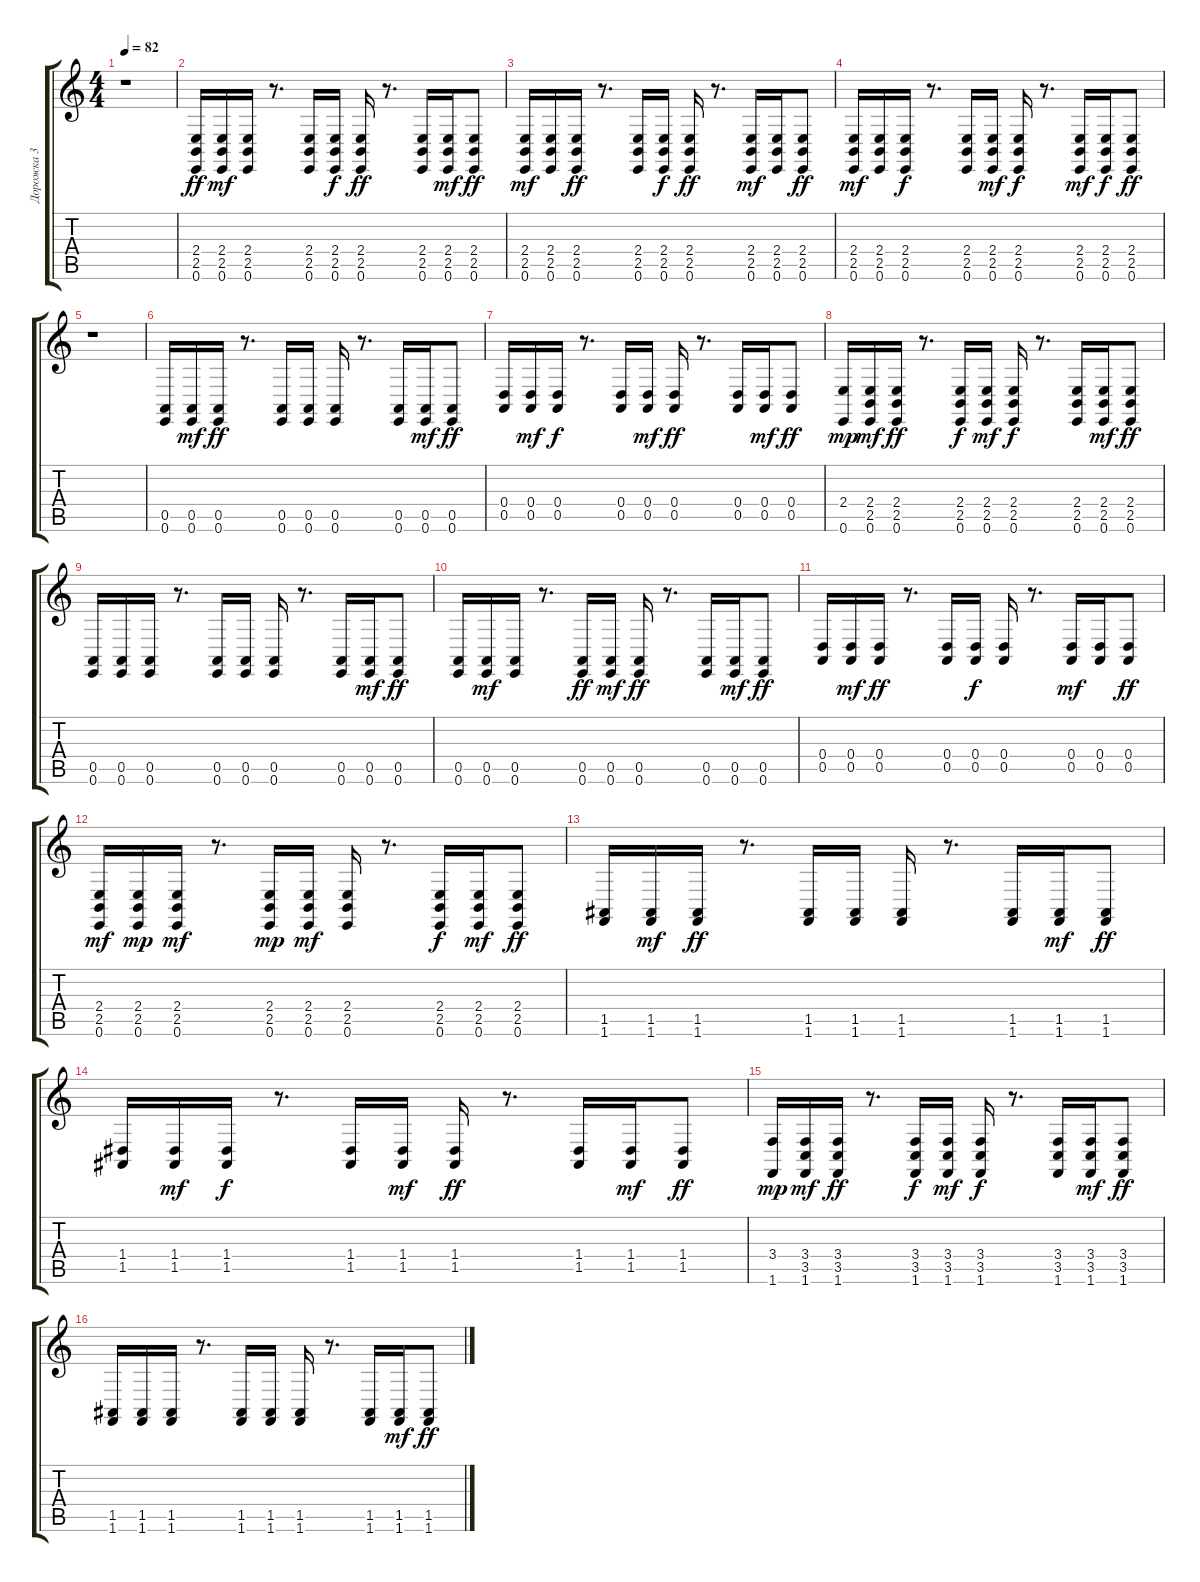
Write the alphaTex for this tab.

\track ("Дорожка 3" "Дорожка 3") {instrument lead5charang}
\staff {score tabs}
\tuning (E4 B3 G3 D3 A2 E2) {hide}
\ts (4 4)
\tempo 82
\clef g2
\ks c
r.1{dy f} |
(2.4 2.5 0.6).16{dy ff} (2.4 2.5 0.6).16{dy mf} (2.4 2.5 0.6).16 r.8{d} (2.4 2.5 0.6).16 (2.4 2.5 0.6).16{dy f} (2.4 2.5 0.6).16{dy ff} r.8{d} (2.4 2.5 0.6).16 (2.4 2.5 0.6).16{dy mf} (2.4 2.5 0.6).8{dy ff} |
(2.4 2.5 0.6).16{dy mf} (2.4 2.5 0.6).16 (2.4 2.5 0.6).16{dy ff} r.8{d} (2.4 2.5 0.6).16 (2.4 2.5 0.6).16{dy f} (2.4 2.5 0.6).16{dy ff} r.8{d} (2.4 2.5 0.6).16{dy mf} (2.4 2.5 0.6).16 (2.4 2.5 0.6).8{dy ff} |
(2.4 2.5 0.6).16{dy mf} (2.4 2.5 0.6).16 (2.4 2.5 0.6).16{dy f} r.8{d} (2.4 2.5 0.6).16 (2.4 2.5 0.6).16{dy mf} (2.4 2.5 0.6).16{dy f} r.8{d} (2.4 2.5 0.6).16{dy mf} (2.4 2.5 0.6).16{dy f} (2.4 2.5 0.6).8{dy ff} |
r.1 |
(0.5 0.6).16 (0.5 0.6).16{dy mf} (0.5 0.6).16{dy ff} r.8{d} (0.5 0.6).16 (0.5 0.6).16 (0.5 0.6).16 r.8{d} (0.5 0.6).16 (0.5 0.6).16{dy mf} (0.5 0.6).8{dy ff} |
(0.4 0.5).16 (0.4 0.5).16{dy mf} (0.4 0.5).16{dy f} r.8{d} (0.4 0.5).16 (0.4 0.5).16{dy mf} (0.4 0.5).16{dy ff} r.8{d} (0.4 0.5).16 (0.4 0.5).16{dy mf} (0.4 0.5).8{dy ff} |
(2.4 0.6).16{dy mp} (2.4 2.5 0.6).16{dy mf} (2.4 2.5 0.6).16{dy ff} r.8{d} (2.4 2.5 0.6).16{dy f} (2.4 2.5 0.6).16{dy mf} (2.4 2.5 0.6).16{dy f} r.8{d} (2.4 2.5 0.6).16 (2.4 2.5 0.6).16{dy mf} (2.4 2.5 0.6).8{dy ff} |
(0.5 0.6).16 (0.5 0.6).16 (0.5 0.6).16 r.8{d} (0.5 0.6).16 (0.5 0.6).16 (0.5 0.6).16 r.8{d} (0.5 0.6).16 (0.5 0.6).16{dy mf} (0.5 0.6).8{dy ff} |
(0.5 0.6).16 (0.5 0.6).16{dy mf} (0.5 0.6).16 r.8{d} (0.5 0.6).16{dy ff} (0.5 0.6).16{dy mf} (0.5 0.6).16{dy ff} r.8{d} (0.5 0.6).16 (0.5 0.6).16{dy mf} (0.5 0.6).8{dy ff} |
(0.4 0.5).16 (0.4 0.5).16{dy mf} (0.4 0.5).16{dy ff} r.8{d} (0.4 0.5).16 (0.4 0.5).16{dy f} (0.4 0.5).16 r.8{d} (0.4 0.5).16{dy mf} (0.4 0.5).16 (0.4 0.5).8{dy ff} |
(2.4 2.5 0.6).16{dy mf} (2.4 2.5 0.6).16{dy mp} (2.4 2.5 0.6).16{dy mf} r.8{d} (2.4 2.5 0.6).16{dy mp} (2.4 2.5 0.6).16{dy mf} (2.4 2.5 0.6).16 r.8{d} (2.4 2.5 0.6).16{dy f} (2.4 2.5 0.6).16{dy mf} (2.4 2.5 0.6).8{dy ff} |
(1.5 1.6).16 (1.5 1.6).16{dy mf} (1.5 1.6).16{dy ff} r.8{d} (1.5 1.6).16 (1.5 1.6).16 (1.5 1.6).16 r.8{d} (1.5 1.6).16 (1.5 1.6).16{dy mf} (1.5 1.6).8{dy ff} |
(1.4 1.5).16 (1.4 1.5).16{dy mf} (1.4 1.5).16{dy f} r.8{d} (1.4 1.5).16 (1.4 1.5).16{dy mf} (1.4 1.5).16{dy ff} r.8{d} (1.4 1.5).16 (1.4 1.5).16{dy mf} (1.4 1.5).8{dy ff} |
(3.4 1.6).16{dy mp} (3.4 3.5 1.6).16{dy mf} (3.4 3.5 1.6).16{dy ff} r.8{d} (3.4 3.5 1.6).16{dy f} (3.4 3.5 1.6).16{dy mf} (3.4 3.5 1.6).16{dy f} r.8{d} (3.4 3.5 1.6).16 (3.4 3.5 1.6).16{dy mf} (3.4 3.5 1.6).8{dy ff} |
(1.5 1.6).16 (1.5 1.6).16 (1.5 1.6).16 r.8{d} (1.5 1.6).16 (1.5 1.6).16 (1.5 1.6).16 r.8{d} (1.5 1.6).16 (1.5 1.6).16{dy mf} (1.5 1.6).8{dy ff}
